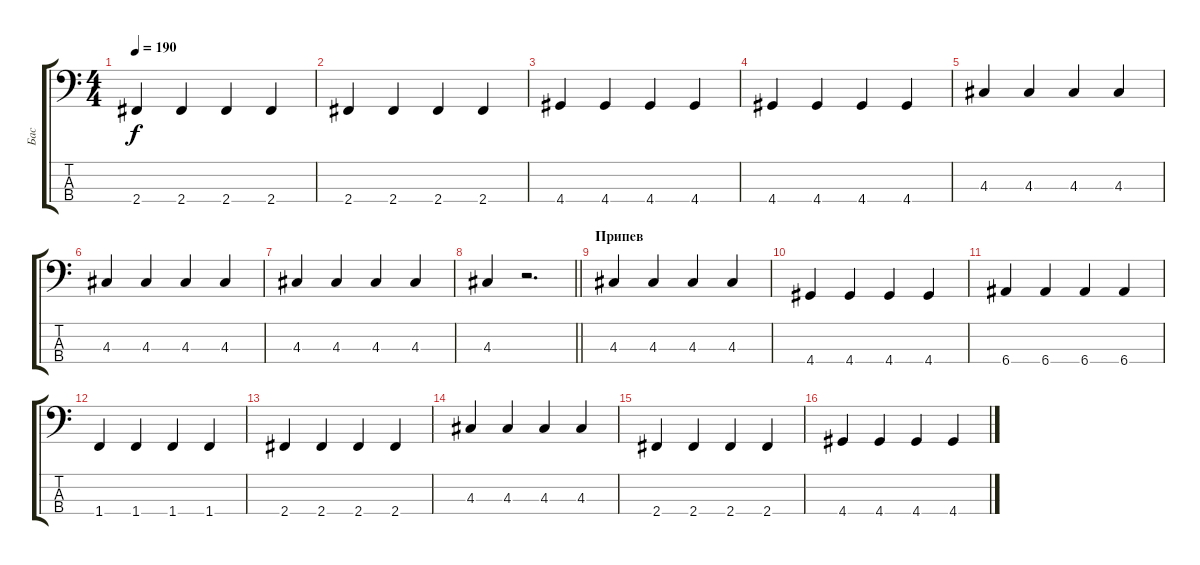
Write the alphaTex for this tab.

\track ("Бас" "Бас") {instrument electricbassfinger}
\staff {score tabs}
\tuning (G2 D2 A1 E1) {hide}
\ts (4 4)
\tempo 190
\clef f4
\ks c
2.4.4{dy f} 2.4.4 2.4.4 2.4.4 |
2.4.4 2.4.4 2.4.4 2.4.4 |
4.4.4 4.4.4 4.4.4 4.4.4 |
4.4.4 4.4.4 4.4.4 4.4.4 |
4.3.4 4.3.4 4.3.4 4.3.4 |
4.3.4 4.3.4 4.3.4 4.3.4 |
4.3.4 4.3.4 4.3.4 4.3.4 |
\barLineRight lightlight
4.3.4 r.2{d} |
\section ("" "Припев")
4.3.4 4.3.4 4.3.4 4.3.4 |
4.4.4 4.4.4 4.4.4 4.4.4 |
6.4.4 6.4.4 6.4.4 6.4.4 |
1.4.4 1.4.4 1.4.4 1.4.4 |
2.4.4 2.4.4 2.4.4 2.4.4 |
4.3.4 4.3.4 4.3.4 4.3.4 |
2.4.4 2.4.4 2.4.4 2.4.4 |
4.4.4 4.4.4 4.4.4 4.4.4
